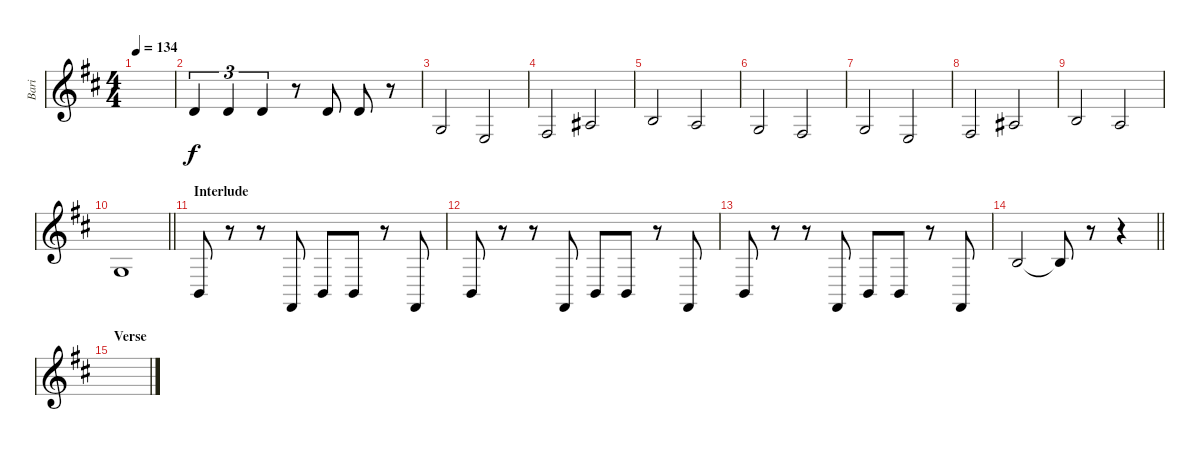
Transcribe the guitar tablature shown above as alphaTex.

\track ("Bari" "Bari") {instrument baritonesax}
\staff {score}
\tuning (E4 B3 G3 D3 A2 E2) {hide}
\ts (4 4)
\tempo 134
\clef g2
\ks bminor
|
3.2{pm}.4{tu (3 2)} 3.2{pm}.4{tu (3 2)} 3.2{pm}.4{tu (3 2)} r.8 3.2{pm}.8 3.2{pm}.8 r.8 |
0.3.2 2.4.2 |
4.4.2 3.3.2 |
0.2.2 2.3.2 |
0.3.2 4.4.2 |
0.3.2 2.4.2 |
4.4.2 3.3.2 |
0.2.2 2.3.2 |
\barLineRight lightlight
0.3.1 |
\section ("" "Interlude")
2.5.8 r.8 r.8 2.6.8 2.5.8 2.5.8 r.8 2.6.8 |
2.5.8 r.8 r.8 2.6.8 2.5.8 2.5.8 r.8 2.6.8 |
2.5.8 r.8 r.8 2.6.8 2.5.8 2.5.8 r.8 2.6.8 |
\barLineRight lightlight
0.2.2 0.2{t}.8 r.8 r.4 |
\section ("" "Verse")
